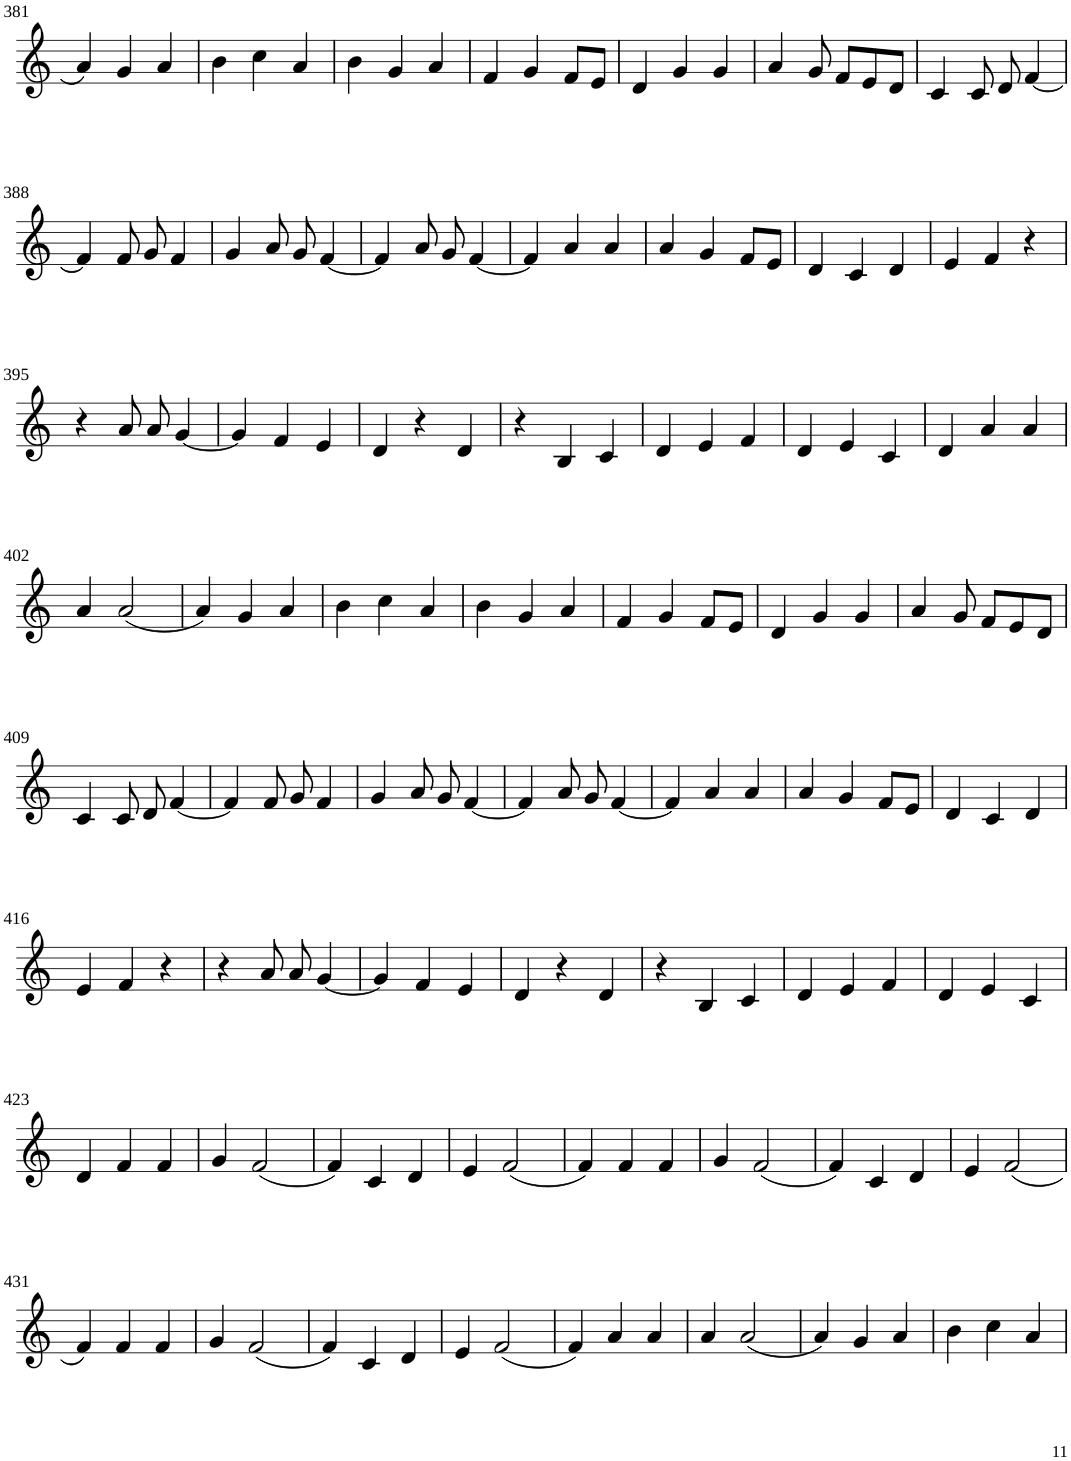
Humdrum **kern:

**kern
*part1
*staff1
*I"Violin
!!LO:PB:g=z
*clefG2
*k[]
*M6/8
=381
4a/
4g/
4a/
=382
4b\
4cc\
4a/
=383
4b\
4g/
4a/
=384
4f/
4g/
8f/L
8e/J
=385
4d/
4g/
4g/
=386
4a/
8g/
8f/L
8e/
8d/J
=387
4c/
8c/
8d/
[4f/
!!LO:LB:g=z
=388
4f/]
8f/
8g/
4f/
=389
4g/
8a/
8g/
[4f/
=390
4f/]
8a/
8g/
[4f/
=391
4f/]
4a/
4a/
=392
4a/
4g/
8f/L
8e/J
=393
4d/
4c/
4d/
=394
4e/
4f/
4r
!!LO:LB:g=z
=395
4r
8a/
8a/
[4g/
=396
4g/]
4f/
4e/
=397
4d/
4r
4d/
=398
4r
4B/
4c/
=399
4d/
4e/
4f/
=400
4d/
4e/
4c/
=401
4d/
4a/
4a/
!!LO:LB:g=z
=402
4a/
(2a/
=403
4a/)
4g/
4a/
=404
4b\
4cc\
4a/
=405
4b\
4g/
4a/
=406
4f/
4g/
8f/L
8e/J
=407
4d/
4g/
4g/
=408
4a/
8g/
8f/L
8e/
8d/J
!!LO:LB:g=z
=409
4c/
8c/
8d/
[4f/
=410
4f/]
8f/
8g/
4f/
=411
4g/
8a/
8g/
[4f/
=412
4f/]
8a/
8g/
[4f/
=413
4f/]
4a/
4a/
=414
4a/
4g/
8f/L
8e/J
=415
4d/
4c/
4d/
!!LO:LB:g=z
=416
4e/
4f/
4r
=417
4r
8a/
8a/
[4g/
=418
4g/]
4f/
4e/
=419
4d/
4r
4d/
=420
4r
4B/
4c/
=421
4d/
4e/
4f/
=422
4d/
4e/
4c/
!!LO:LB:g=z
=423
4d/
4f/
4f/
=424
4g/
(2f/
=425
4f/)
4c/
4d/
=426
4e/
(2f/
=427
4f/)
4f/
4f/
=428
4g/
(2f/
=429
4f/)
4c/
4d/
=430
4e/
(2f/
!!LO:LB:g=z
=431
4f/)
4f/
4f/
=432
4g/
(2f/
=433
4f/)
4c/
4d/
=434
4e/
(2f/
=435
4f/)
4a/
4a/
=436
4a/
(2a/
=437
4a/)
4g/
4a/
=438
4b\
4cc\
4a/
=
*-
